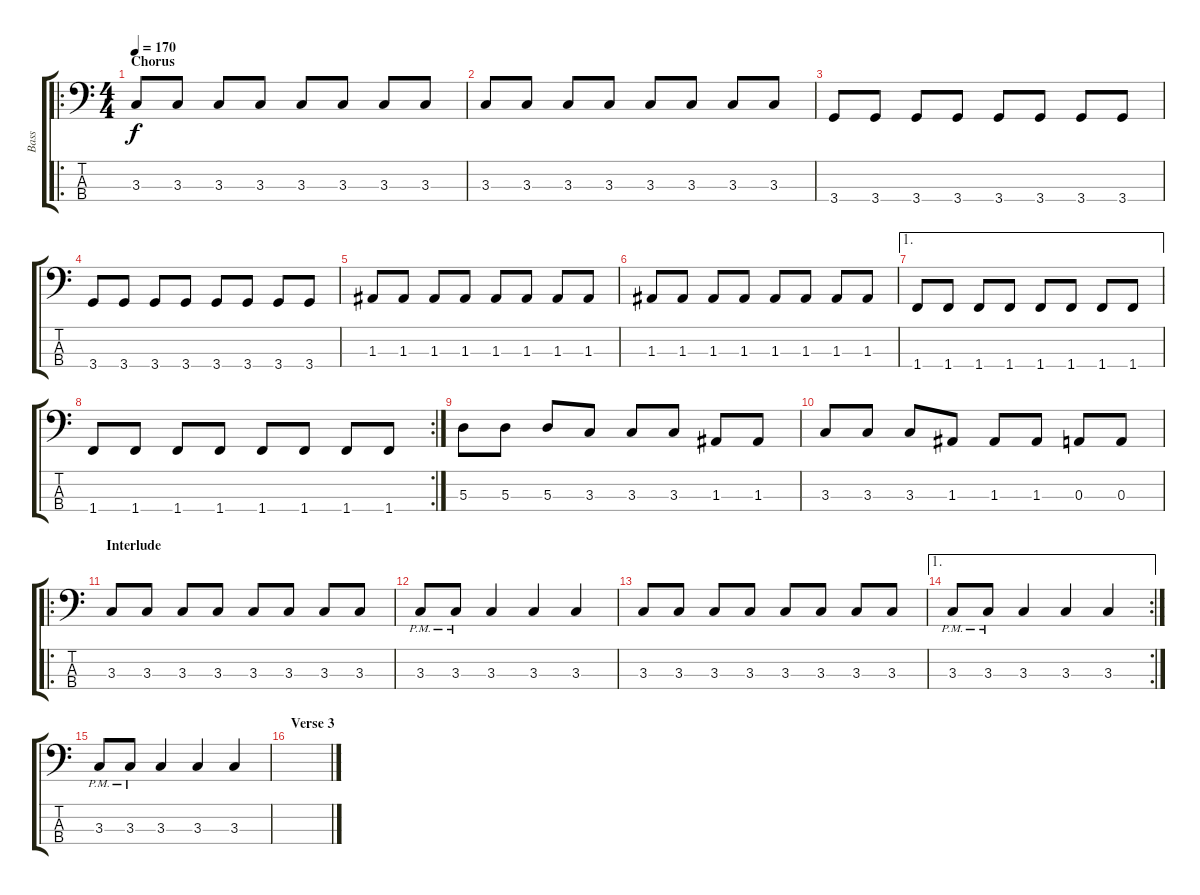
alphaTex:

\track ("Bass" "Bass") {instrument electricbasspick}
\staff {score tabs}
\tuning (G2 D2 A1 E1) {hide}
\ro
\ts (4 4)
\section ("" "Chorus")
\tempo 170
\clef f4
\ks c
3.3.8{dy f} 3.3.8 3.3.8 3.3.8 3.3.8 3.3.8 3.3.8 3.3.8 |
3.3.8 3.3.8 3.3.8 3.3.8 3.3.8 3.3.8 3.3.8 3.3.8 |
3.4.8 3.4.8 3.4.8 3.4.8 3.4.8 3.4.8 3.4.8 3.4.8 |
3.4.8 3.4.8 3.4.8 3.4.8 3.4.8 3.4.8 3.4.8 3.4.8 |
1.3.8 1.3.8 1.3.8 1.3.8 1.3.8 1.3.8 1.3.8 1.3.8 |
1.3.8 1.3.8 1.3.8 1.3.8 1.3.8 1.3.8 1.3.8 1.3.8 |
\ae 1
1.4.8 1.4.8 1.4.8 1.4.8 1.4.8 1.4.8 1.4.8 1.4.8 |
\rc 2
1.4.8 1.4.8 1.4.8 1.4.8 1.4.8 1.4.8 1.4.8 1.4.8 |
5.3.8 5.3.8 5.3.8 3.3.8 3.3.8 3.3.8 1.3.8 1.3.8 |
3.3.8 3.3.8 3.3.8 1.3.8 1.3.8 1.3.8 0.3.8 0.3.8 |
\ro
\section ("" "Interlude")
3.3.8 3.3.8 3.3.8 3.3.8 3.3.8 3.3.8 3.3.8 3.3.8 |
3.3{pm}.8 3.3{pm}.8 3.3.4 3.3.4 3.3.4 |
3.3.8 3.3.8 3.3.8 3.3.8 3.3.8 3.3.8 3.3.8 3.3.8 |
\ae 1
\rc 2
3.3{pm}.8 3.3{pm}.8 3.3.4 3.3.4 3.3.4 |
3.3{pm}.8 3.3{pm}.8 3.3.4 3.3.4 3.3.4 |
\section ("" "Verse 3")
